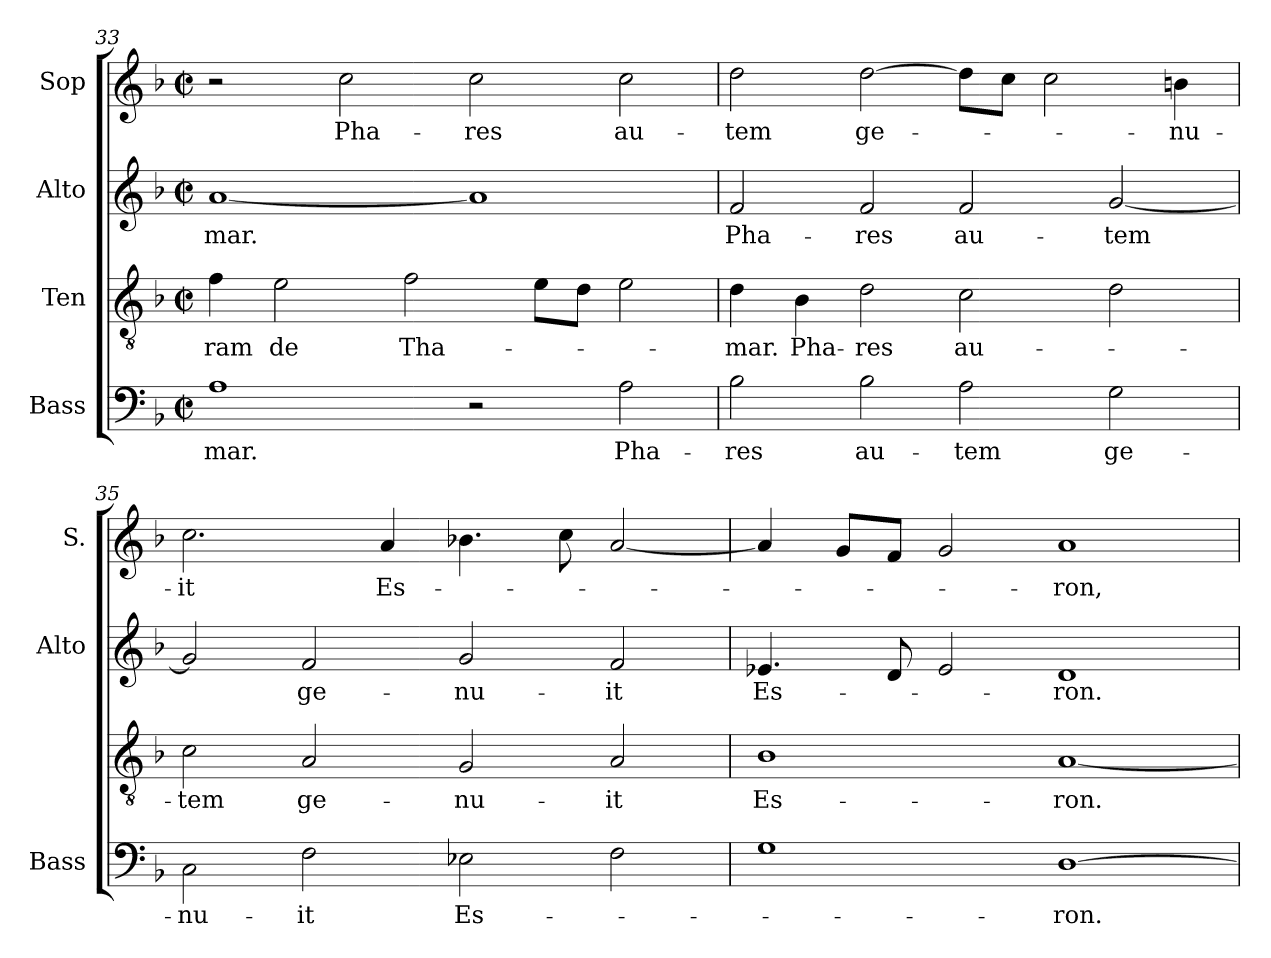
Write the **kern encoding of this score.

**kern	**text	**kern	**text	**kern	**text	**kern	**text
*part4	*part4	*part3	*part3	*part2	*part2	*part1	*part1
*staff4	*staff4	*staff3	*staff3	*staff2	*staff2	*staff1	*staff1
*I"Bass	*	*I"Ten	*	*I"Alto	*	*I"Sop	*
*I'Bass	*	*	*	*I'Alto	*	*I'S.	*
!!LO:LB:g=z
*clefF4	*	*clefGv2	*	*clefG2	*	*clefG2	*
*k[b-]	*	*k[b-]	*	*k[b-]	*	*k[b-]	*
*F:	*	*F:	*	*F:	*	*F:	*
*M2/2	*	*M2/2	*	*M2/2	*	*M2/2	*
*met(c|)	*	*met(c|)	*	*met(c|)	*	*met(c|)	*
=33	=33	=33	=33	=33	=33	=33	=33
!	!LO:LY:b:cj	!	!LO:LY:b:cj	!	!LO:LY:b:cj	!	!
1A	-mar.	4f\	-ram	[<1a	-mar.	2r	.
!	!	!	!LO:LY:b:cj	!	!	!	!
.	.	2e\	de	.	.	.	.
!	!	!	!	!	!	!	!LO:LY:b:cj
.	.	.	.	.	.	2cc\	Pha-
!	!	!	!LO:LY:b	!	!	!	!
.	.	2f\	Tha-	.	.	.	.
!	!	!	!	!	!	!	!LO:LY:b:cj
2r	.	.	.	1a]	.	2cc\	-res
.	.	8e\L	.	.	.	.	.
.	.	8d\J	.	.	.	.	.
!	!LO:LY:b:cj	!	!	!	!	!	!LO:LY:b:cj
2A\	Pha-	2e\	.	.	.	2cc\	au-
=34	=34	=34	=34	=34	=34	=34	=34
!	!LO:LY:b:cj	!	!LO:LY:b:cj	!	!LO:LY:b:cj	!	!LO:LY:b:cj
2B-\	-res	4d\	-mar.	2f/	Pha-	2dd\	-tem
!	!	!	!LO:LY:b:cj	!	!	!	!
.	.	4B-\	Pha-	.	.	.	.
!	!LO:LY:b:cj	!	!LO:LY:b:rj	!	!LO:LY:b:cj	!	!LO:LY:b:cj
2B-\	au-	2d\	-res	2f/	-res	[>2dd\	ge-
!	!LO:LY:b:cj	!	!LO:LY:b:cj	!	!LO:LY:b:cj	!	!
2A\	-tem	2c\	au-	2f/	au-	8dd\L]	.
.	.	.	.	.	.	8cc\J	.
.	.	.	.	.	.	2cc\	.
!	!LO:LY:b:cj	!	!	!	!LO:LY:b	!	!
2G\	ge-	2d\	.	[<2g/	-tem	.	.
!	!	!	!	!	!	!	!LO:LY:b:cj
.	.	.	.	.	.	4bn\	-nu-
=35	=35	=35	=35	=35	=35	=35	=35
!	!LO:LY:b:cj	!	!LO:LY:b:cj	!	!	!	!LO:LY:b:cj
2C\	-nu-	2c\	-tem	2g/]	.	2.cc\	-it
!	!LO:LY:b:cj	!	!LO:LY:b:cj	!	!LO:LY:b:cj	!	!
2F\	-it	2A/	ge-	2f/	ge-	.	.
!	!	!	!	!	!	!	!LO:LY:b:cj
.	.	.	.	.	.	4a/	Es-
!	!LO:LY:b:cj	!	!LO:LY:b:cj	!	!LO:LY:b:cj	!	!
2E-X\	Es-	2G/	-nu-	2g/	-nu-	4.b-X\	.
.	.	.	.	.	.	8cc\	.
!	!	!	!LO:LY:b:cj	!	!LO:LY:b:cj	!	!
2F\	.	2A/	-it	2f/	-it	[<2a/	.
=36	=36	=36	=36	=36	=36	=36	=36
!	!	!	!LO:LY:b:cj	!	!LO:LY:b:cj	!	!
1G	.	1B-	Es-	4.e-X/	Es-	4a/]	.
.	.	.	.	.	.	8g/L	.
.	.	.	.	8d/	.	8f/J	.
.	.	.	.	2e-/	.	2g/	.
!	!LO:LY:b	!	!LO:LY:b	!	!LO:LY:b:cj	!	!LO:LY:b:cj
[>1D	-ron.	[<1A	-ron.	1d	-ron.	1a	-ron,
=	=	=	=	=	=	=	=
*-	*-	*-	*-	*-	*-	*-	*-
